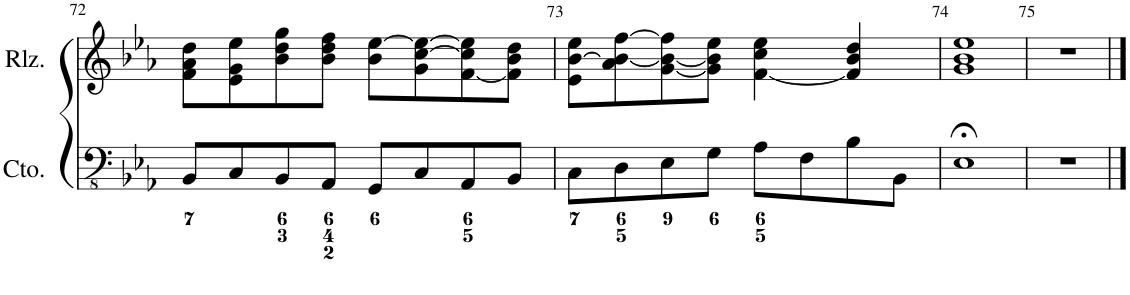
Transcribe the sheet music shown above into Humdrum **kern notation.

**kern	**kern
*part2	*part1
*staff2	*staff1
*I"Continuo	*I"Realization
*I'Cto.	*I'Rlz.
!!LO:PB:g=z
*clefFv4	*clefG2
*Trd7c12	*
*k[b-e-a-]	*k[b-e-a-]
*M4/4	*M4/4
=72	=72
8BBB-/L	8f\ 8a-\ 8dd\L
8CC/	8e-\ 8g\ 8ee-\
8BBB-/	8b-\ 8dd\ 8gg\
8AAA-/J	8b-\ 8dd\ 8ff\J
8GGG/L	8b-\ [8ee-\L
8CC/	8g\ [>8cc\ 8ee-\_
8AAA-/	[8f\ 8cc\] 8ee-\]
8BBB-/J	8f\] 8b-\ 8dd\J
=73	=73
8CC\L	8e-\ [8b-\ 8ee-\L
8DD\	8a-\ 8b-\_ [8ff\
8EE-\	[8g\ 8b-\_ 8ff\]
8GG\J	8g\] 8b-\] 8ee-\J
8AA-\L	[4f\ 4cc\ 4ee-\
8FF\	.
8BB-\	4f/] 4b-/ 4dd/
8BBB-\J	.
=74	=74
1EE-;<	1g 1b- 1ee-
=75	=75
1r	1r
==	==
*-	*-
